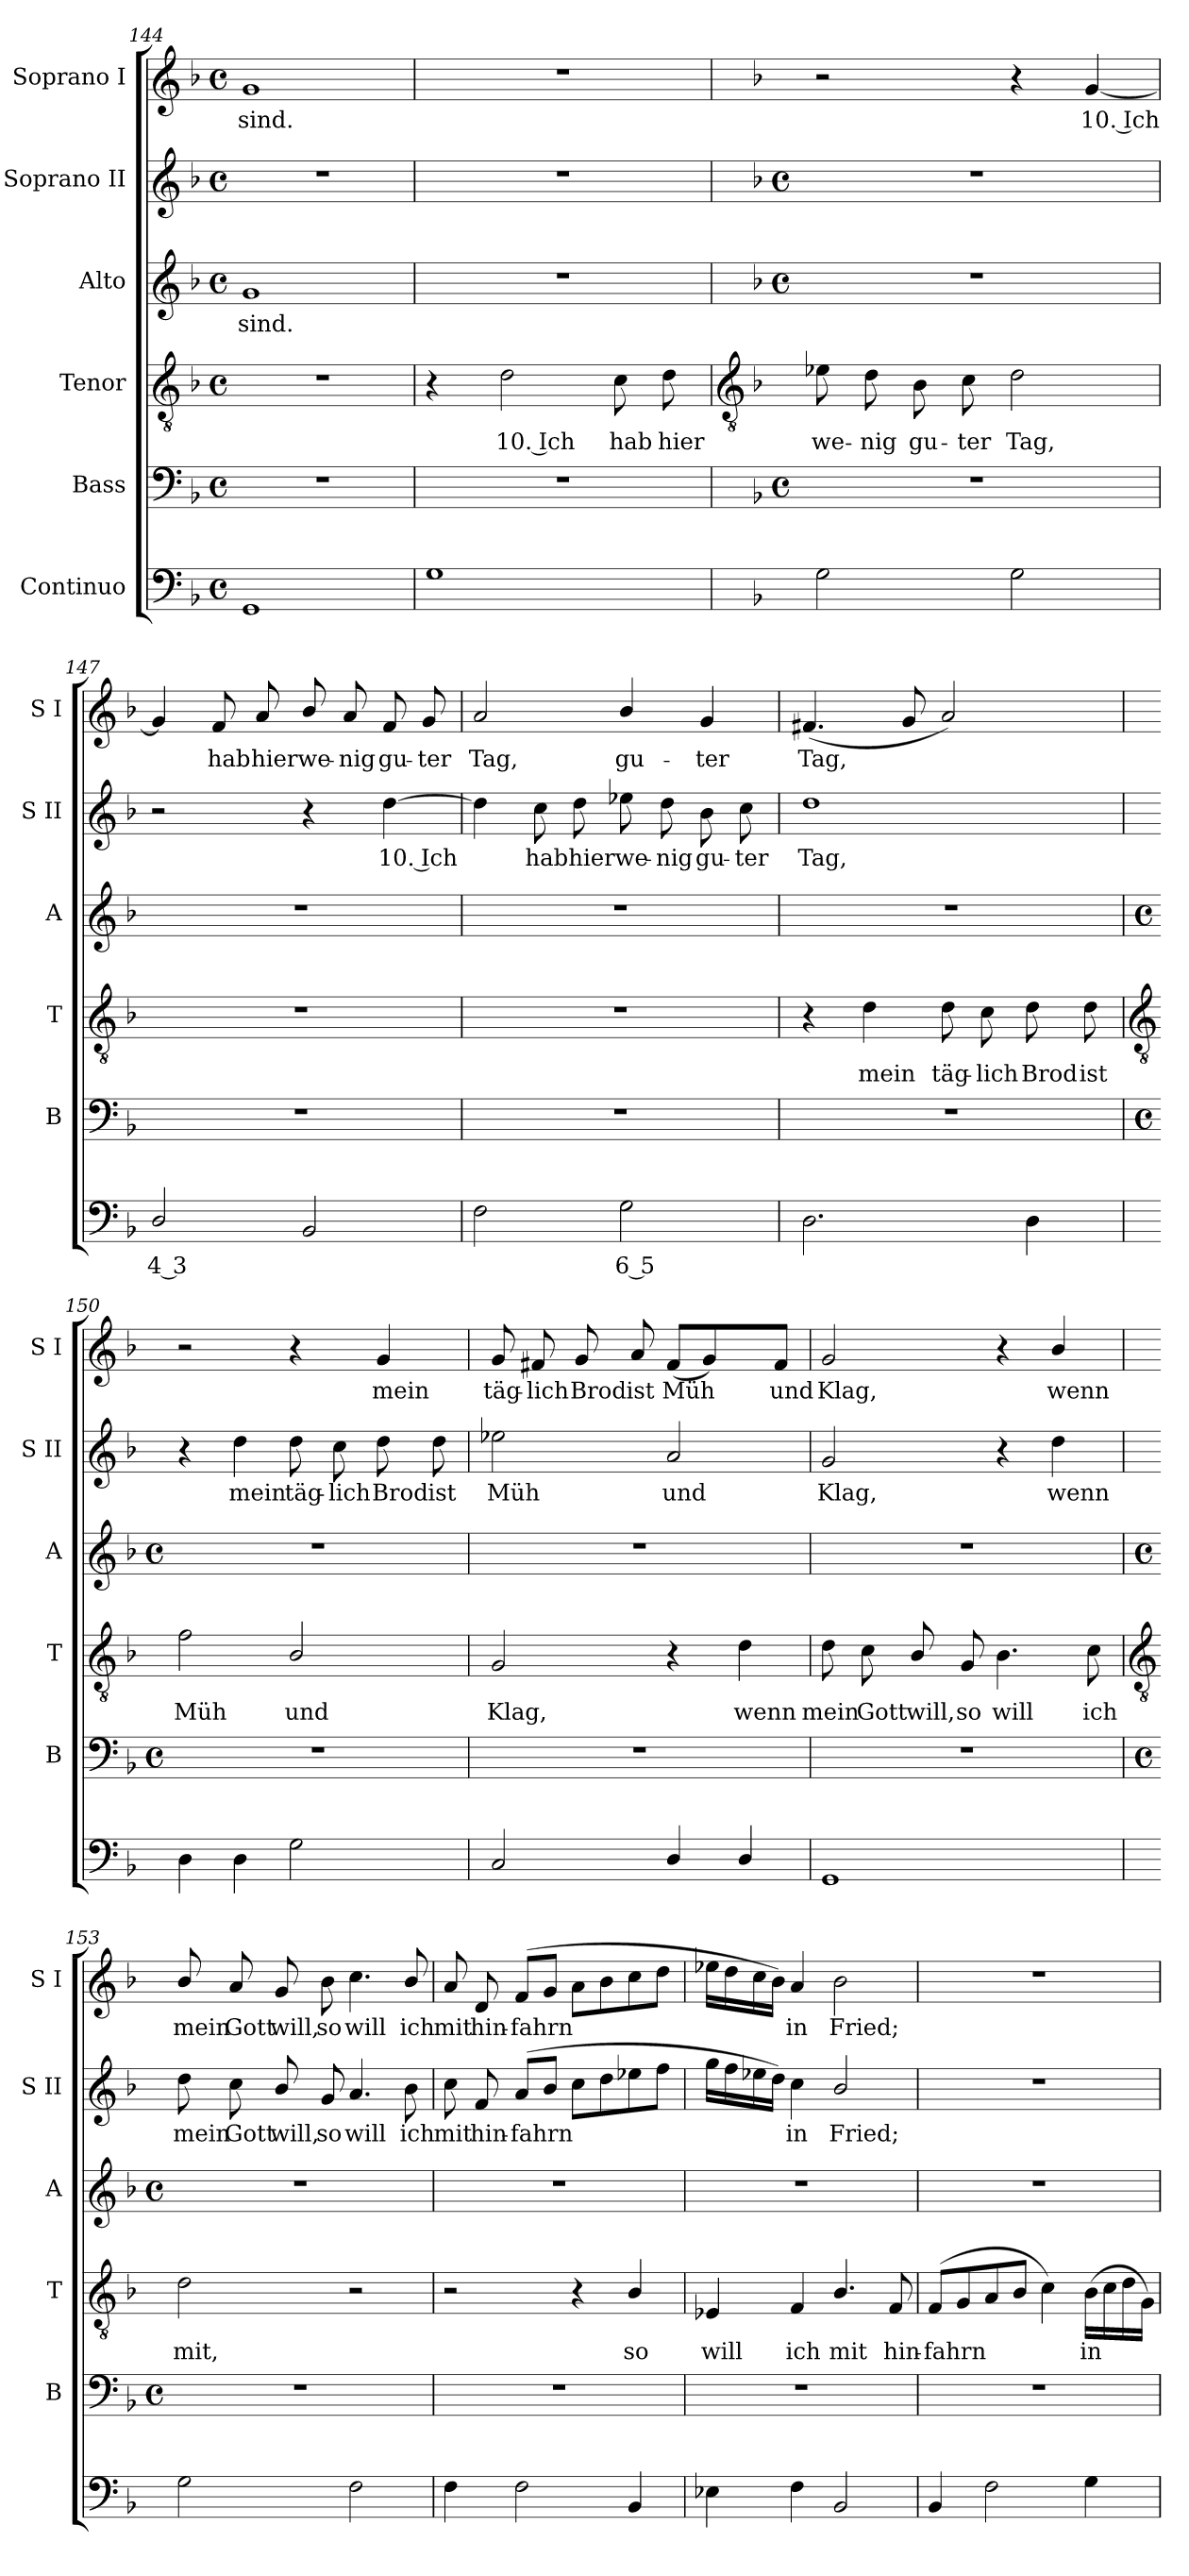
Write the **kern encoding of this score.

**kern	**text	**kern	**kern	**text	**kern	**text	**kern	**text	**kern	**text
*part6	*part6	*part5	*part4	*part4	*part3	*part3	*part2	*part2	*part1	*part1
*staff6	*staff6	*staff5	*staff4	*staff4	*staff3	*staff3	*staff2	*staff2	*staff1	*staff1
*I"Continuo	*	*I"Bass	*I"Tenor	*	*I"Alto	*	*I"Soprano II	*	*I"Soprano I	*
*	*	*I'B	*I'T	*	*I'A	*	*I'S II	*	*I'S I	*
*clefF4	*	*clefF4	*clefGv2	*	*clefG2	*	*clefG2	*	*clefG2	*
*k[b-]	*	*k[b-]	*k[b-]	*	*k[b-]	*	*k[b-]	*	*k[b-]	*
*F:	*	*F:	*F:	*	*F:	*	*F:	*	*F:	*
*M4/4	*	*M4/4	*M4/4	*	*M4/4	*	*M4/4	*	*M4/4	*
*met(c)	*	*met(c)	*met(c)	*	*met(c)	*	*met(c)	*	*met(c)	*
=144	=144	=144	=144	=144	=144	=144	=144	=144	=144	=144
!	!	!	!	!	!	!LO:LY:b	!	!	!	!LO:LY:b
1GG	.	1r	1r	.	1g	sind.	1r	.	1g	sind.
=145	=145	=145	=145	=145	=145	=145	=145	=145	=145	=145
1G	.	1r	4r	.	1r	.	1r	.	1r	.
!	!	!	!	!LO:LY:b	!	!	!	!	!	!
.	.	.	2d	10. Ich	.	.	.	.	.	.
!	!	!	!	!LO:LY:b	!	!	!	!	!	!
.	.	.	8c	hab	.	.	.	.	.	.
!	!	!	!	!LO:LY:b	!	!	!	!	!	!
.	.	.	8d	hier	.	.	.	.	.	.
!!LO:LB:g=z
=146	=146	=146	=146	=146	=146	=146	=146	=146	=146	=146
*	*	*	*clefGv2	*	*	*	*	*	*	*
*	*	*	*	*	*	*	*k[b-]	*	*	*
*	*	*	*	*	*	*	*F:	*	*	*
*	*	*M4/4	*	*	*M4/4	*	*M4/4	*	*	*
*	*	*met(c)	*	*	*met(c)	*	*met(c)	*	*	*
!	!	!	!	!LO:LY:b	!	!	!	!	!	!
2G	.	1r	8e-X	we-	1r	.	1r	.	2r	.
!	!	!	!	!LO:LY:b	!	!	!	!	!	!
.	.	.	8d	-nig	.	.	.	.	.	.
!	!	!	!	!LO:LY:b	!	!	!	!	!	!
.	.	.	8B-	gu-	.	.	.	.	.	.
!	!	!	!	!LO:LY:b	!	!	!	!	!	!
.	.	.	8c	-ter	.	.	.	.	.	.
!	!	!	!	!LO:LY:b	!	!	!	!	!	!
2G	.	.	2d	Tag,	.	.	.	.	4r	.
!	!	!	!	!	!	!	!	!	!	!LO:LY:b
.	.	.	.	.	.	.	.	.	[4g	10. Ich
=147	=147	=147	=147	=147	=147	=147	=147	=147	=147	=147
!	!LO:LY:b	!	!	!	!	!	!	!	!	!
2D/	4 3	1r	1r	.	1r	.	2r	.	4g]	.
!	!	!	!	!	!	!	!	!	!	!LO:LY:b
.	.	.	.	.	.	.	.	.	8f	hab
!	!	!	!	!	!	!	!	!	!	!LO:LY:b
.	.	.	.	.	.	.	.	.	8a	hier
!	!	!	!	!	!	!	!	!	!	!LO:LY:b
2BB-	.	.	.	.	.	.	4r	.	8b-/	we-
!	!	!	!	!	!	!	!	!	!	!LO:LY:b
.	.	.	.	.	.	.	.	.	8a	-nig
!	!	!	!	!	!	!	!	!LO:LY:b	!	!LO:LY:b
.	.	.	.	.	.	.	[4dd	10. Ich	8f	gu-
!	!	!	!	!	!	!	!	!	!	!LO:LY:b
.	.	.	.	.	.	.	.	.	8g	-ter
=148	=148	=148	=148	=148	=148	=148	=148	=148	=148	=148
!	!	!	!	!	!	!	!	!	!	!LO:LY:b
2F	.	1r	1r	.	1r	.	4dd]	.	2a	Tag,
!	!	!	!	!	!	!	!	!LO:LY:b	!	!
.	.	.	.	.	.	.	8cc	hab	.	.
!	!	!	!	!	!	!	!	!LO:LY:b	!	!
.	.	.	.	.	.	.	8dd	hier	.	.
!	!LO:LY:b	!	!	!	!	!	!	!LO:LY:b	!	!LO:LY:b
2G	6 5	.	.	.	.	.	8ee-X	we-	4b-/	gu-
!	!	!	!	!	!	!	!	!LO:LY:b	!	!
.	.	.	.	.	.	.	8dd	-nig	.	.
!	!	!	!	!	!	!	!	!LO:LY:b	!	!LO:LY:b
.	.	.	.	.	.	.	8b-	gu-	4g	-ter
!	!	!	!	!	!	!	!	!LO:LY:b	!	!
.	.	.	.	.	.	.	8cc	-ter	.	.
=149	=149	=149	=149	=149	=149	=149	=149	=149	=149	=149
!	!	!	!	!	!	!	!	!LO:LY:b	!	!LO:LY:b
2.D	.	1r	4r	.	1r	.	1dd	Tag,	(<4.f#X	Tag,
!	!	!	!	!LO:LY:b	!	!	!	!	!	!
.	.	.	4d	mein	.	.	.	.	.	.
.	.	.	.	.	.	.	.	.	8g	.
!	!	!	!	!LO:LY:b	!	!	!	!	!	!
.	.	.	8d	täg-	.	.	.	.	2a)	.
!	!	!	!	!LO:LY:b	!	!	!	!	!	!
.	.	.	8c	-lich	.	.	.	.	.	.
!	!	!	!	!LO:LY:b	!	!	!	!	!	!
4D	.	.	8d	Brod	.	.	.	.	.	.
!	!	!	!	!LO:LY:b	!	!	!	!	!	!
.	.	.	8d	ist	.	.	.	.	.	.
!!LO:LB:g=z
=150	=150	=150	=150	=150	=150	=150	=150	=150	=150	=150
*	*	*	*clefGv2	*	*	*	*	*	*	*
*	*	*M4/4	*	*	*M4/4	*	*	*	*	*
*	*	*met(c)	*	*	*met(c)	*	*	*	*	*
!	!	!	!	!LO:LY:b	!	!	!	!	!	!
4D	.	1r	2f	Müh	1r	.	4r	.	2r	.
!	!	!	!	!	!	!	!	!LO:LY:b	!	!
4D	.	.	.	.	.	.	4dd	mein	.	.
!	!	!	!	!LO:LY:b	!	!	!	!LO:LY:b	!	!
2G	.	.	2B-/	und	.	.	8dd	täg-	4r	.
!	!	!	!	!	!	!	!	!LO:LY:b	!	!
.	.	.	.	.	.	.	8cc	-lich	.	.
!	!	!	!	!	!	!	!	!LO:LY:b	!	!LO:LY:b
.	.	.	.	.	.	.	8dd	Brod	4g	mein
!	!	!	!	!	!	!	!	!LO:LY:b	!	!
.	.	.	.	.	.	.	8dd	ist	.	.
=151	=151	=151	=151	=151	=151	=151	=151	=151	=151	=151
!	!	!	!	!LO:LY:b	!	!	!	!LO:LY:b	!	!LO:LY:b
2C	.	1r	2G	Klag,	1r	.	2ee-X	Müh	8g	täg-
!	!	!	!	!	!	!	!	!	!	!LO:LY:b
.	.	.	.	.	.	.	.	.	8f#X	-lich
!	!	!	!	!	!	!	!	!	!	!LO:LY:b
.	.	.	.	.	.	.	.	.	8g	Brod
!	!	!	!	!	!	!	!	!	!	!LO:LY:b
.	.	.	.	.	.	.	.	.	8a	ist
!	!	!	!	!	!	!	!	!LO:LY:b	!	!LO:LY:b
4D/	.	.	4r	.	.	.	2a	und	(<8f#L	Müh
.	.	.	.	.	.	.	.	.	4g)	.
!	!	!	!	!LO:LY:b	!	!	!	!	!	!
4D/	.	.	4d	wenn	.	.	.	.	.	.
!	!	!	!	!	!	!	!	!	!	!LO:LY:b
.	.	.	.	.	.	.	.	.	8f#J	und
=152	=152	=152	=152	=152	=152	=152	=152	=152	=152	=152
!	!	!	!	!LO:LY:b	!	!	!	!LO:LY:b	!	!LO:LY:b
1GG	.	1r	8d	mein	1r	.	2g	Klag,	2g	Klag,
!	!	!	!	!LO:LY:b	!	!	!	!	!	!
.	.	.	8c	Gott	.	.	.	.	.	.
!	!	!	!	!LO:LY:b	!	!	!	!	!	!
.	.	.	8B-/	will,	.	.	.	.	.	.
!	!	!	!	!LO:LY:b	!	!	!	!	!	!
.	.	.	8G	so	.	.	.	.	.	.
!	!	!	!	!LO:LY:b	!	!	!	!	!	!
.	.	.	4.B-	will	.	.	4r	.	4r	.
!	!	!	!	!	!	!	!	!LO:LY:b	!	!LO:LY:b
.	.	.	.	.	.	.	4dd	wenn	4b-/	wenn
!	!	!	!	!LO:LY:b	!	!	!	!	!	!
.	.	.	8c	ich	.	.	.	.	.	.
!!LO:LB:g=z
=153	=153	=153	=153	=153	=153	=153	=153	=153	=153	=153
*	*	*	*clefGv2	*	*	*	*	*	*	*
*	*	*M4/4	*	*	*M4/4	*	*	*	*	*
*	*	*met(c)	*	*	*met(c)	*	*	*	*	*
!	!	!	!	!LO:LY:b	!	!	!	!LO:LY:b	!	!LO:LY:b
2G	.	1r	2d	mit,	1r	.	8dd	mein	8b-/	mein
!	!	!	!	!	!	!	!	!LO:LY:b	!	!LO:LY:b
.	.	.	.	.	.	.	8cc	Gott	8a	Gott
!	!	!	!	!	!	!	!	!LO:LY:b	!	!LO:LY:b
.	.	.	.	.	.	.	8b-/	will,	8g	will,
!	!	!	!	!	!	!	!	!LO:LY:b	!	!LO:LY:b
.	.	.	.	.	.	.	8g	so	8b-	so
!	!	!	!	!	!	!	!	!LO:LY:b	!	!LO:LY:b
2F	.	.	2r	.	.	.	4.a	will	4.cc	will
!	!	!	!	!	!	!	!	!LO:LY:b	!	!LO:LY:b
.	.	.	.	.	.	.	8b-	ich	8b-/	ich
=154	=154	=154	=154	=154	=154	=154	=154	=154	=154	=154
!	!	!	!	!	!	!	!	!LO:LY:b	!	!LO:LY:b
4F	.	1r	2r	.	1r	.	8cc	mit	8a	mit
!	!	!	!	!	!	!	!	!LO:LY:b	!	!LO:LY:b
.	.	.	.	.	.	.	8f	hin-	8d	hin-
!	!	!	!	!	!	!	!	!LO:LY:b	!	!LO:LY:b
2F	.	.	.	.	.	.	(>8aL	-fahrn	(>8fL	-fahrn
.	.	.	.	.	.	.	8b-J	.	8gJ	.
.	.	.	4r	.	.	.	8ccL	.	8aL	.
.	.	.	.	.	.	.	8dd	.	8b-	.
!	!	!	!	!LO:LY:b	!	!	!	!	!	!
4BB-	.	.	4B-/	so	.	.	8ee-X	.	8cc	.
.	.	.	.	.	.	.	8ffJ	.	8ddJ	.
=155	=155	=155	=155	=155	=155	=155	=155	=155	=155	=155
!	!	!	!	!LO:LY:b	!	!	!	!	!	!
4E-X	.	1r	4E-X	will	1r	.	16ggLL	.	16ee-XLL	.
.	.	.	.	.	.	.	16ff	.	16dd	.
.	.	.	.	.	.	.	16ee-X	.	16cc	.
.	.	.	.	.	.	.	16ddJJ)	.	16b-JJ)	.
!	!	!	!	!LO:LY:b	!	!	!	!LO:LY:b	!	!LO:LY:b
4F	.	.	4F	ich	.	.	4cc	in	4a	in
!	!	!	!	!LO:LY:b	!	!	!	!LO:LY:b	!	!LO:LY:b
2BB-	.	.	4.B-/	mit	.	.	2b-/	Fried;	2b-	Fried;
!	!	!	!	!LO:LY:b	!	!	!	!	!	!
.	.	.	8F	hin-	.	.	.	.	.	.
=156	=156	=156	=156	=156	=156	=156	=156	=156	=156	=156
!	!	!	!	!LO:LY:b	!	!	!	!	!	!
4BB-	.	1r	(<8FL	-fahrn	1r	.	1r	.	1r	.
.	.	.	8G	.	.	.	.	.	.	.
2F	.	.	8A	.	.	.	.	.	.	.
.	.	.	8B-J	.	.	.	.	.	.	.
.	.	.	4c)	.	.	.	.	.	.	.
!	!	!	!	!LO:LY:b	!	!	!	!	!	!
4G	.	.	(>16B-LL	in	.	.	.	.	.	.
.	.	.	16c	.	.	.	.	.	.	.
.	.	.	16d	.	.	.	.	.	.	.
.	.	.	16GJJ)	.	.	.	.	.	.	.
=	=	=	=	=	=	=	=	=	=	=
*-	*-	*-	*-	*-	*-	*-	*-	*-	*-	*-
